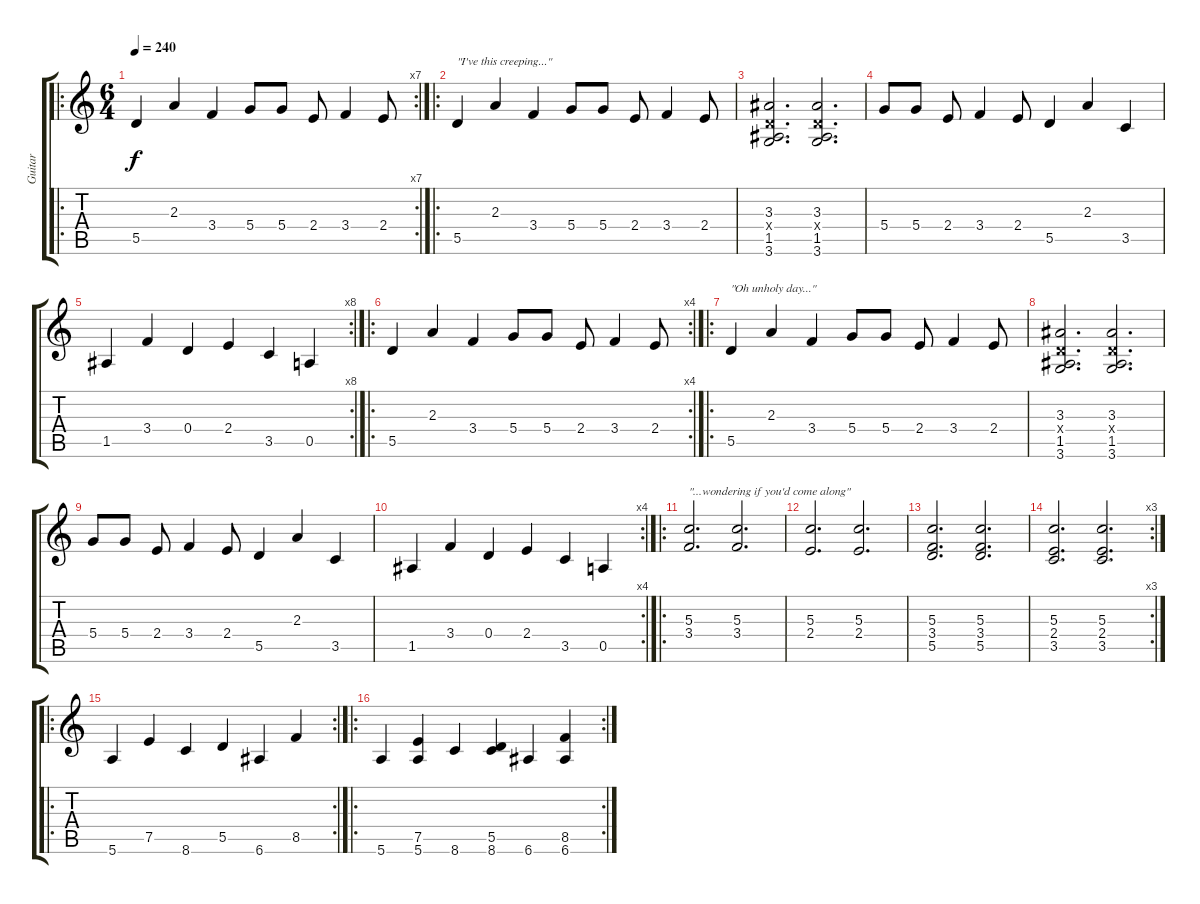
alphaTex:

\track ("Guitar" "Guitar") {instrument acousticguitarsteel}
\staff {score tabs}
\tuning (E4 B3 G3 D3 A2 E2) {hide}
\ro
\rc 7
\ts (6 4)
\tempo 240
\clef g2
\ks c
5.5.4{dy f instrument acousticguitarsteel} 2.3.4 3.4.4 5.4.8 5.4.8 2.4.8 3.4.4 2.4.8 |
\ro
5.5.4{txt "\"I've this creeping...\""} 2.3.4 3.4.4 5.4.8 5.4.8 2.4.8 3.4.4 2.4.8 |
(3.3 0.4{x} 1.5 3.6).2{d} (3.3 0.4{x} 1.5 3.6).2{d} |
5.4.8 5.4.8 2.4.8 3.4.4 2.4.8 5.5.4 2.3.4 3.5.4 |
\rc 8
1.5.4 3.4.4 0.4.4 2.4.4 3.5.4 0.5.4 |
\ro
\rc 4
5.5.4 2.3.4 3.4.4 5.4.8 5.4.8 2.4.8 3.4.4 2.4.8 |
\ro
5.5.4{txt "\"Oh unholy day...\""} 2.3.4 3.4.4 5.4.8 5.4.8 2.4.8 3.4.4 2.4.8 |
(3.3 0.4{x} 1.5 3.6).2{d} (3.3 0.4{x} 1.5 3.6).2{d} |
5.4.8 5.4.8 2.4.8 3.4.4 2.4.8 5.5.4 2.3.4 3.5.4 |
\rc 4
1.5.4 3.4.4 0.4.4 2.4.4 3.5.4 0.5.4 |
\ro
(5.3 3.4).2{d txt "\"...wondering if you'd come along\""} (5.3 3.4).2{d} |
(5.3 2.4).2{d} (5.3 2.4).2{d} |
(5.3 3.4 5.5).2{d} (5.3 3.4 5.5).2{d} |
\rc 3
(5.3 2.4 3.5).2{d} (5.3 2.4 3.5).2{d} |
\ro
\rc 2
5.6.4 7.5.4 8.6.4 5.5.4 6.6.4 8.5.4 |
\ro
\rc 2
5.6.4 (7.5 5.6).4 8.6.4 (5.5 8.6).4 6.6.4 (8.5 6.6).4
